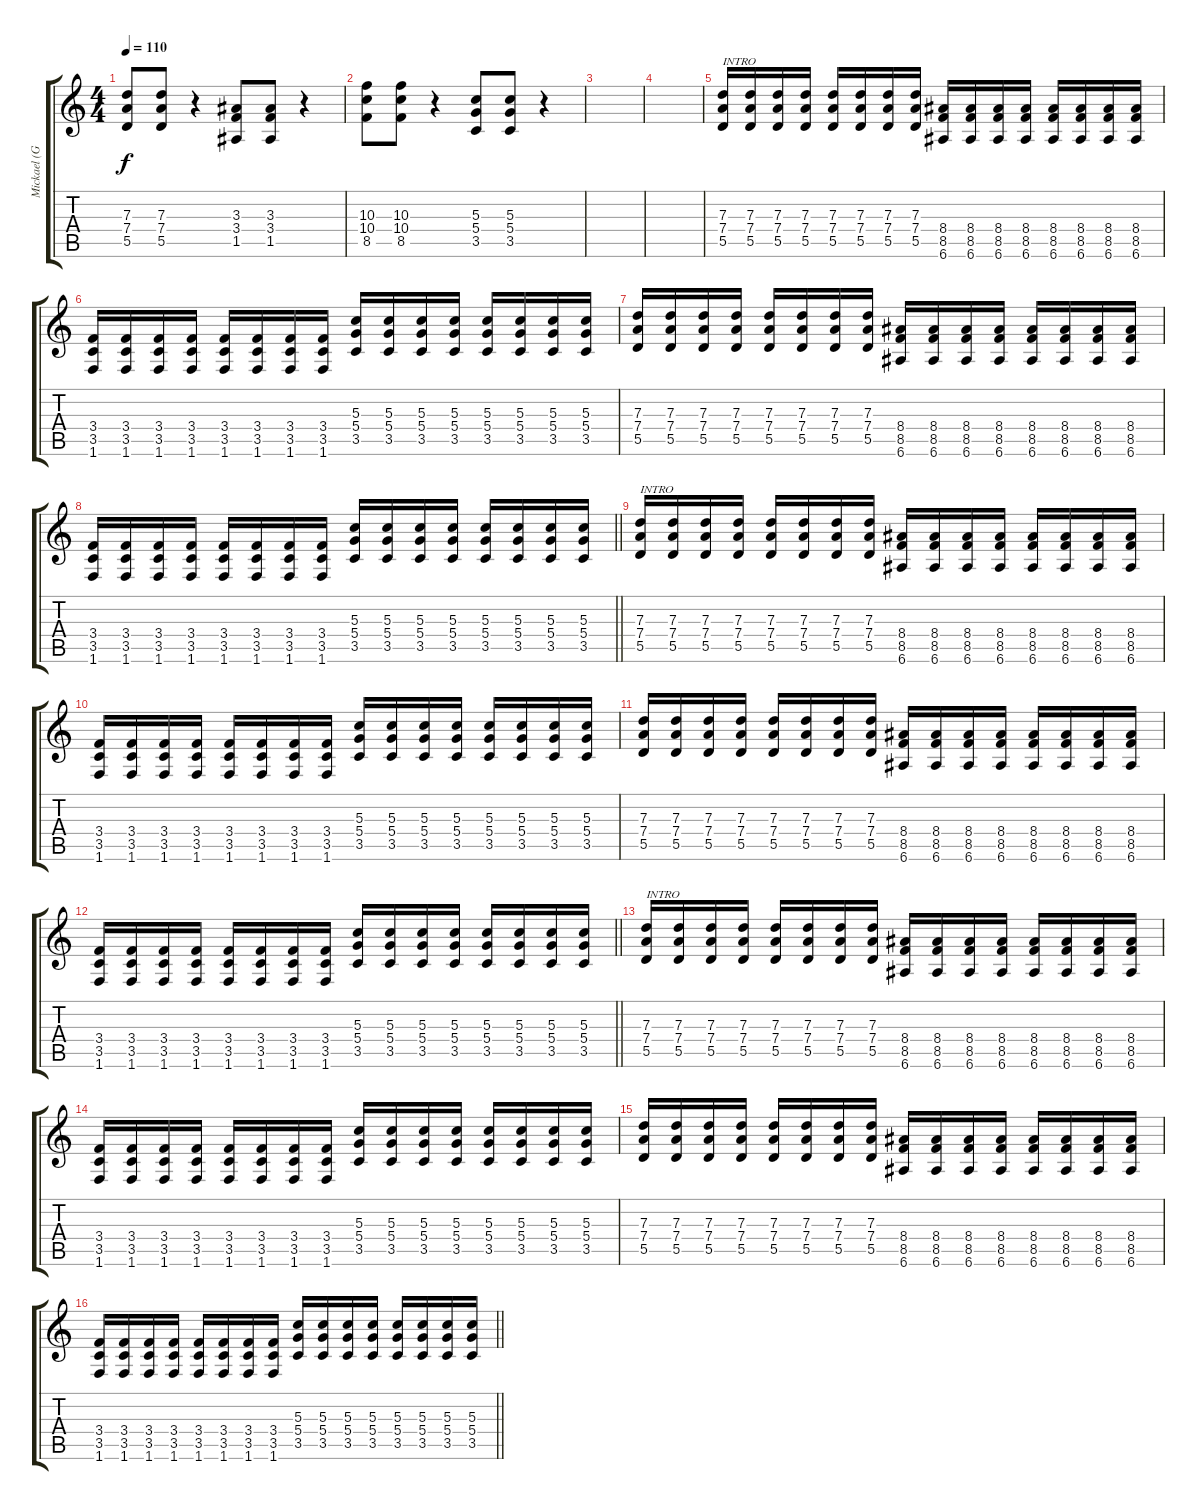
\track ("Mickael (Guitar_01)" "Mickael (G") {instrument overdrivenguitar}
\staff {score tabs}
\tuning (E4 B3 G3 D3 A2 E2) {hide}
\ts (4 4)
\tempo 110
\clef g2
\ks c
(7.3 7.4 5.5).8{dy f} (7.3 7.4 5.5).8 r.4 (3.3 3.4 1.5).8 (3.3 3.4 1.5).8 r.4 |
(10.3 10.4 8.5).8 (10.3 10.4 8.5).8 r.4 (5.3 5.4 3.5).8 (5.3 5.4 3.5).8 r.4 |
|
|
(7.3 7.4 5.5).16{txt "INTRO" instrument distortionguitar} (7.3 7.4 5.5).16 (7.3 7.4 5.5).16 (7.3 7.4 5.5).16 (7.3 7.4 5.5).16 (7.3 7.4 5.5).16 (7.3 7.4 5.5).16 (7.3 7.4 5.5).16 (8.4 8.5 6.6).16 (8.4 8.5 6.6).16 (8.4 8.5 6.6).16 (8.4 8.5 6.6).16 (8.4 8.5 6.6).16 (8.4 8.5 6.6).16 (8.4 8.5 6.6).16 (8.4 8.5 6.6).16 |
(3.4 3.5 1.6).16 (3.4 3.5 1.6).16 (3.4 3.5 1.6).16 (3.4 3.5 1.6).16 (3.4 3.5 1.6).16 (3.4 3.5 1.6).16 (3.4 3.5 1.6).16 (3.4 3.5 1.6).16 (5.3 5.4 3.5).16 (5.3 5.4 3.5).16 (5.3 5.4 3.5).16 (5.3 5.4 3.5).16 (5.3 5.4 3.5).16 (5.3 5.4 3.5).16 (5.3 5.4 3.5).16 (5.3 5.4 3.5).16 |
(7.3 7.4 5.5).16 (7.3 7.4 5.5).16 (7.3 7.4 5.5).16 (7.3 7.4 5.5).16 (7.3 7.4 5.5).16 (7.3 7.4 5.5).16 (7.3 7.4 5.5).16 (7.3 7.4 5.5).16 (8.4 8.5 6.6).16 (8.4 8.5 6.6).16 (8.4 8.5 6.6).16 (8.4 8.5 6.6).16 (8.4 8.5 6.6).16 (8.4 8.5 6.6).16 (8.4 8.5 6.6).16 (8.4 8.5 6.6).16 |
\barLineRight lightlight
(3.4 3.5 1.6).16 (3.4 3.5 1.6).16 (3.4 3.5 1.6).16 (3.4 3.5 1.6).16 (3.4 3.5 1.6).16 (3.4 3.5 1.6).16 (3.4 3.5 1.6).16 (3.4 3.5 1.6).16 (5.3 5.4 3.5).16 (5.3 5.4 3.5).16 (5.3 5.4 3.5).16 (5.3 5.4 3.5).16 (5.3 5.4 3.5).16 (5.3 5.4 3.5).16 (5.3 5.4 3.5).16 (5.3 5.4 3.5).16 |
(7.3 7.4 5.5).16{txt "INTRO" instrument distortionguitar} (7.3 7.4 5.5).16 (7.3 7.4 5.5).16 (7.3 7.4 5.5).16 (7.3 7.4 5.5).16 (7.3 7.4 5.5).16 (7.3 7.4 5.5).16 (7.3 7.4 5.5).16 (8.4 8.5 6.6).16 (8.4 8.5 6.6).16 (8.4 8.5 6.6).16 (8.4 8.5 6.6).16 (8.4 8.5 6.6).16 (8.4 8.5 6.6).16 (8.4 8.5 6.6).16 (8.4 8.5 6.6).16 |
(3.4 3.5 1.6).16 (3.4 3.5 1.6).16 (3.4 3.5 1.6).16 (3.4 3.5 1.6).16 (3.4 3.5 1.6).16 (3.4 3.5 1.6).16 (3.4 3.5 1.6).16 (3.4 3.5 1.6).16 (5.3 5.4 3.5).16 (5.3 5.4 3.5).16 (5.3 5.4 3.5).16 (5.3 5.4 3.5).16 (5.3 5.4 3.5).16 (5.3 5.4 3.5).16 (5.3 5.4 3.5).16 (5.3 5.4 3.5).16 |
(7.3 7.4 5.5).16 (7.3 7.4 5.5).16 (7.3 7.4 5.5).16 (7.3 7.4 5.5).16 (7.3 7.4 5.5).16 (7.3 7.4 5.5).16 (7.3 7.4 5.5).16 (7.3 7.4 5.5).16 (8.4 8.5 6.6).16 (8.4 8.5 6.6).16 (8.4 8.5 6.6).16 (8.4 8.5 6.6).16 (8.4 8.5 6.6).16 (8.4 8.5 6.6).16 (8.4 8.5 6.6).16 (8.4 8.5 6.6).16 |
\barLineRight lightlight
(3.4 3.5 1.6).16 (3.4 3.5 1.6).16 (3.4 3.5 1.6).16 (3.4 3.5 1.6).16 (3.4 3.5 1.6).16 (3.4 3.5 1.6).16 (3.4 3.5 1.6).16 (3.4 3.5 1.6).16 (5.3 5.4 3.5).16 (5.3 5.4 3.5).16 (5.3 5.4 3.5).16 (5.3 5.4 3.5).16 (5.3 5.4 3.5).16 (5.3 5.4 3.5).16 (5.3 5.4 3.5).16 (5.3 5.4 3.5).16 |
(7.3 7.4 5.5).16{txt "INTRO" instrument distortionguitar} (7.3 7.4 5.5).16 (7.3 7.4 5.5).16 (7.3 7.4 5.5).16 (7.3 7.4 5.5).16 (7.3 7.4 5.5).16 (7.3 7.4 5.5).16 (7.3 7.4 5.5).16 (8.4 8.5 6.6).16 (8.4 8.5 6.6).16 (8.4 8.5 6.6).16 (8.4 8.5 6.6).16 (8.4 8.5 6.6).16 (8.4 8.5 6.6).16 (8.4 8.5 6.6).16 (8.4 8.5 6.6).16 |
(3.4 3.5 1.6).16 (3.4 3.5 1.6).16 (3.4 3.5 1.6).16 (3.4 3.5 1.6).16 (3.4 3.5 1.6).16 (3.4 3.5 1.6).16 (3.4 3.5 1.6).16 (3.4 3.5 1.6).16 (5.3 5.4 3.5).16 (5.3 5.4 3.5).16 (5.3 5.4 3.5).16 (5.3 5.4 3.5).16 (5.3 5.4 3.5).16 (5.3 5.4 3.5).16 (5.3 5.4 3.5).16 (5.3 5.4 3.5).16 |
(7.3 7.4 5.5).16 (7.3 7.4 5.5).16 (7.3 7.4 5.5).16 (7.3 7.4 5.5).16 (7.3 7.4 5.5).16 (7.3 7.4 5.5).16 (7.3 7.4 5.5).16 (7.3 7.4 5.5).16 (8.4 8.5 6.6).16 (8.4 8.5 6.6).16 (8.4 8.5 6.6).16 (8.4 8.5 6.6).16 (8.4 8.5 6.6).16 (8.4 8.5 6.6).16 (8.4 8.5 6.6).16 (8.4 8.5 6.6).16 |
\barLineRight lightlight
(3.4 3.5 1.6).16 (3.4 3.5 1.6).16 (3.4 3.5 1.6).16 (3.4 3.5 1.6).16 (3.4 3.5 1.6).16 (3.4 3.5 1.6).16 (3.4 3.5 1.6).16 (3.4 3.5 1.6).16 (5.3 5.4 3.5).16 (5.3 5.4 3.5).16 (5.3 5.4 3.5).16 (5.3 5.4 3.5).16 (5.3 5.4 3.5).16 (5.3 5.4 3.5).16 (5.3 5.4 3.5).16 (5.3 5.4 3.5).16
